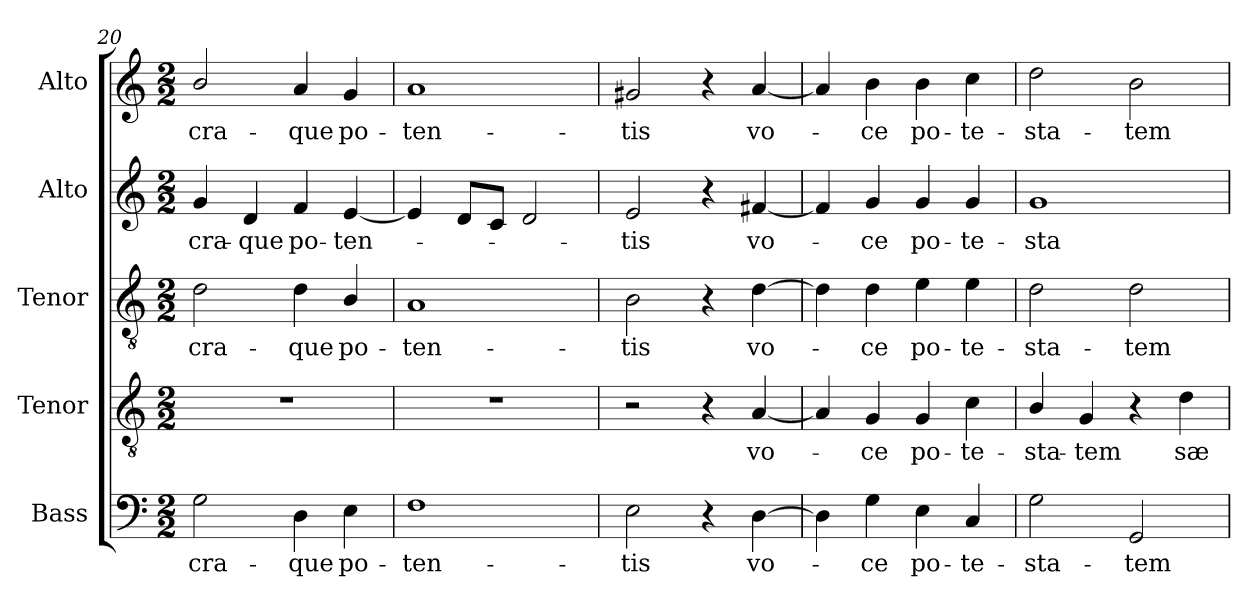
**kern	**text	**kern	**text	**kern	**text	**kern	**text	**kern	**text
*part5	*part5	*part4	*part4	*part3	*part3	*part2	*part2	*part1	*part1
*staff5	*staff5	*staff4	*staff4	*staff3	*staff3	*staff2	*staff2	*staff1	*staff1
*I"Bass	*	*I"Tenor	*	*I"Tenor	*	*I"Alto	*	*I"Alto	*
*I'B.	*	*	*	*I'T.	*	*I'A.	*	*I'A.	*
!!LO:PB:g=z
*clefF4	*	*clefGv2	*	*clefGv2	*	*clefG2	*	*clefG2	*
*	*	*ITrd7c12	*	*ITrd7c12	*	*	*	*	*
*k[]	*	*k[]	*	*k[]	*	*k[]	*	*k[]	*
*C:	*	*C:	*	*C:	*	*C:	*	*C:	*
*M2/2	*	*M2/2	*	*M2/2	*	*M2/2	*	*M2/2	*
=20	=20	=20	=20	=20	=20	=20	=20	=20	=20
!	!LO:LY:b:color=#000000	!	!	!	!	!	!	!	!
!	!	!	!	!	!LO:LY:b:color=#000000	!	!	!	!
!	!	!	!	!	!	!	!LO:LY:b:color=#000000	!	!
!	!	!	!	!	!	!	!	!	!LO:LY:b:color=#000000
2Gi\	-cra-	1r	.	2Di\	-cra-	4gi/	-cra-	2bi/	-cra-
!	!	!	!	!	!	!	!LO:LY:b:color=#000000	!	!
.	.	.	.	.	.	4di/	-que	.	.
!	!LO:LY:b:color=#000000	!	!	!	!	!	!	!	!
!	!	!	!	!	!LO:LY:b:color=#000000	!	!	!	!
!	!	!	!	!	!	!	!LO:LY:b:color=#000000	!	!
!	!	!	!	!	!	!	!	!	!LO:LY:b:color=#000000
4Di\	-que	.	.	4Di\	-que	4fi/	po-	4ai/	-que
!	!LO:LY:b:color=#000000	!	!	!	!	!	!	!	!
!	!	!	!	!	!LO:LY:b:color=#000000	!	!	!	!
!	!	!	!	!	!	!	!LO:LY:b:color=#000000	!	!
!	!	!	!	!	!	!	!	!	!LO:LY:b:color=#000000
4Ei\	po-	.	.	4BBi/	po-	[4ei/	-ten-	4gi/	po-
=21	=21	=21	=21	=21	=21	=21	=21	=21	=21
!	!LO:LY:b:color=#000000	!	!	!	!	!	!	!	!
!	!	!	!	!	!LO:LY:b:color=#000000	!	!	!	!
!	!	!	!	!	!	!	!	!	!LO:LY:b:color=#000000
1Fi	-ten-	1r	.	1AAi	-ten-	4ei/]	.	1ai	-ten-
.	.	.	.	.	.	8di/L	.	.	.
.	.	.	.	.	.	8ci/J	.	.	.
.	.	.	.	.	.	2di/	.	.	.
=22	=22	=22	=22	=22	=22	=22	=22	=22	=22
!	!LO:LY:b:color=#000000	!	!	!	!	!	!	!	!
!	!	!	!	!	!LO:LY:b:color=#000000	!	!	!	!
!	!	!	!	!	!	!	!LO:LY:b:color=#000000	!	!
!	!	!	!	!	!	!	!	!	!LO:LY:b:color=#000000
2Ei\	-tis	2r	.	2BBi\	-tis	2ei/	-tis	2g#Xi/	-tis
4r	.	4r	.	4r	.	4r	.	4r	.
!	!LO:LY:b:color=#000000	!	!	!	!	!	!	!	!
!	!	!	!LO:LY:b:color=#000000	!	!	!	!	!	!
!	!	!	!	!	!LO:LY:b:color=#000000	!	!	!	!
!	!	!	!	!	!	!	!LO:LY:b:color=#000000	!	!
!	!	!	!	!	!	!	!	!	!LO:LY:b:color=#000000
[4Di\	vo-	[4AAi/	vo-	[4Di\	vo-	[4f#Xi/	vo-	[4ai/	vo-
=23	=23	=23	=23	=23	=23	=23	=23	=23	=23
4Di\]	.	4AAi/]	.	4Di\]	.	4f#i/]	.	4ai/]	.
!	!LO:LY:b:color=#000000	!	!	!	!	!	!	!	!
!	!	!	!LO:LY:b:color=#000000	!	!	!	!	!	!
!	!	!	!	!	!LO:LY:b:color=#000000	!	!	!	!
!	!	!	!	!	!	!	!LO:LY:b:color=#000000	!	!
!	!	!	!	!	!	!	!	!	!LO:LY:b:color=#000000
4Gi\	-ce	4GGi/	-ce	4Di\	-ce	4gi/	-ce	4bi\	-ce
!	!LO:LY:b:color=#000000	!	!	!	!	!	!	!	!
!	!	!	!LO:LY:b:color=#000000	!	!	!	!	!	!
!	!	!	!	!	!LO:LY:b:color=#000000	!	!	!	!
!	!	!	!	!	!	!	!LO:LY:b:color=#000000	!	!
!	!	!	!	!	!	!	!	!	!LO:LY:b:color=#000000
4Ei\	po-	4GGi/	po-	4Ei\	po-	4gi/	po-	4bi\	po-
!	!LO:LY:b:color=#000000	!	!	!	!	!	!	!	!
!	!	!	!LO:LY:b:color=#000000	!	!	!	!	!	!
!	!	!	!	!	!LO:LY:b:color=#000000	!	!	!	!
!	!	!	!	!	!	!	!LO:LY:b:color=#000000	!	!
!	!	!	!	!	!	!	!	!	!LO:LY:b:color=#000000
4Ci/	-te-	4Ci\	-te-	4Ei\	-te-	4gi/	-te-	4cci\	-te-
=24	=24	=24	=24	=24	=24	=24	=24	=24	=24
!	!LO:LY:b:color=#000000	!	!	!	!	!	!	!	!
!	!	!	!LO:LY:b:color=#000000	!	!	!	!	!	!
!	!	!	!	!	!LO:LY:b:color=#000000	!	!	!	!
!	!	!	!	!	!	!	!LO:LY:b:color=#000000	!	!
!	!	!	!	!	!	!	!	!	!LO:LY:b:color=#000000
2Gi\	-sta-	4BBi/	-sta-	2Di\	-sta-	1gi	-sta-	2ddi\	-sta-
!	!	!	!LO:LY:b:color=#000000	!	!	!	!	!	!
.	.	4GGi/	-tem	.	.	.	.	.	.
!	!LO:LY:b:color=#000000	!	!	!	!	!	!	!	!
!	!	!	!	!	!LO:LY:b:color=#000000	!	!	!	!
!	!	!	!	!	!	!	!	!	!LO:LY:b:color=#000000
2GGi/	-tem	4r	.	2Di\	-tem	.	.	2bi\	-tem
!	!	!	!LO:LY:b:color=#000000	!	!	!	!	!	!
.	.	4Di\	sæ-	.	.	.	.	.	.
=	=	=	=	=	=	=	=	=	=
*-	*-	*-	*-	*-	*-	*-	*-	*-	*-
